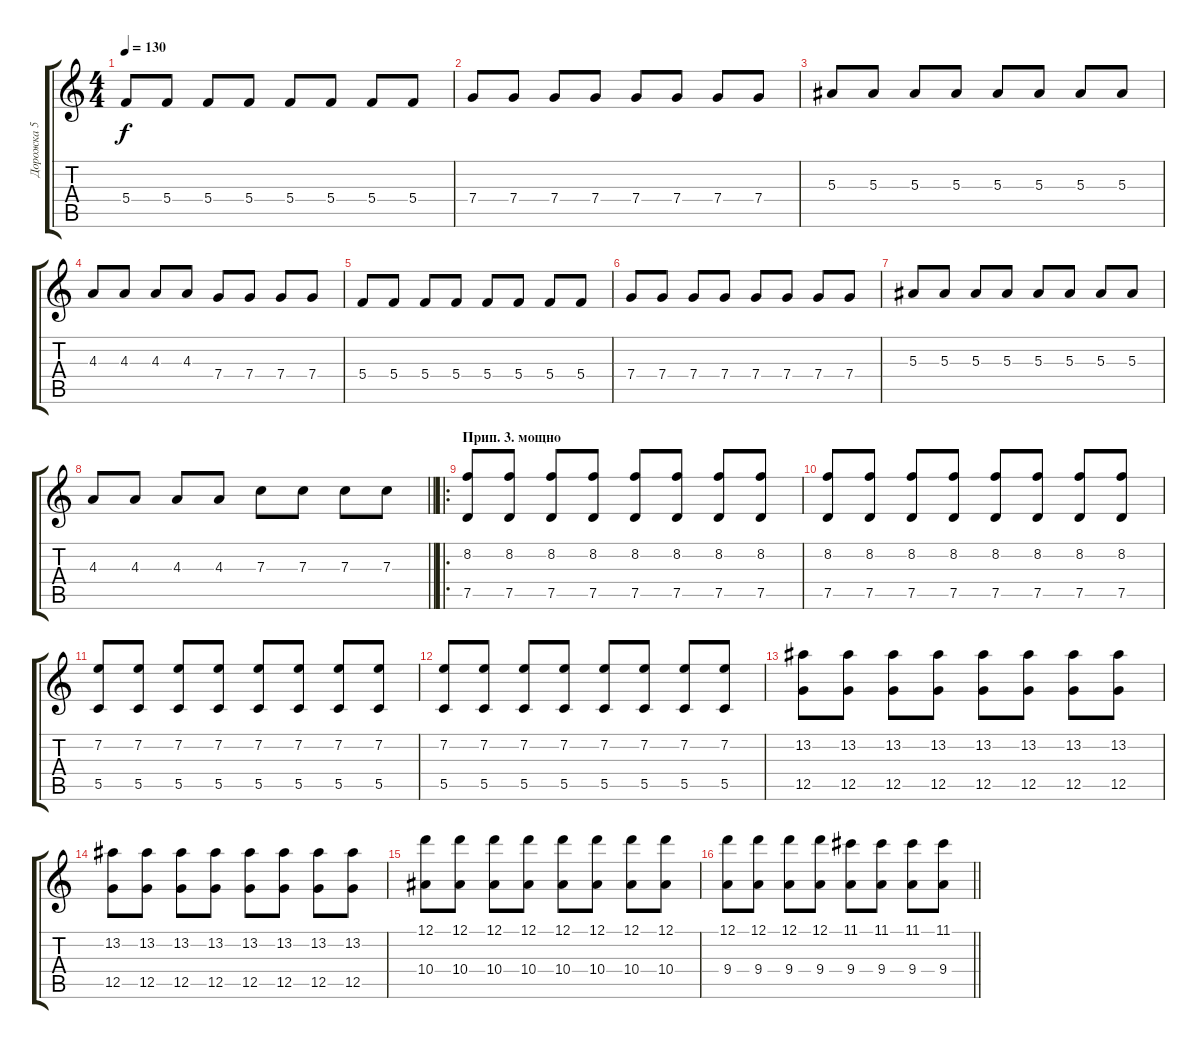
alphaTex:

\track ("Дорожка 5" "Дорожка 5") {instrument acousticguitarsteel}
\staff {score tabs}
\tuning (D4 A3 F3 C3 G2 D2) {hide}
\ts (4 4)
\tempo 130
\clef g2
\ks c
5.4.8{dy f} 5.4.8 5.4.8 5.4.8 5.4.8 5.4.8 5.4.8 5.4.8 |
7.4.8 7.4.8 7.4.8 7.4.8 7.4.8 7.4.8 7.4.8 7.4.8 |
5.3.8 5.3.8 5.3.8 5.3.8 5.3.8 5.3.8 5.3.8 5.3.8 |
4.3.8 4.3.8 4.3.8 4.3.8 7.4.8 7.4.8 7.4.8 7.4.8 |
5.4.8 5.4.8 5.4.8 5.4.8 5.4.8 5.4.8 5.4.8 5.4.8 |
7.4.8 7.4.8 7.4.8 7.4.8 7.4.8 7.4.8 7.4.8 7.4.8 |
5.3.8 5.3.8 5.3.8 5.3.8 5.3.8 5.3.8 5.3.8 5.3.8 |
\barLineRight lightlight
4.3.8 4.3.8 4.3.8 4.3.8 7.3.8 7.3.8 7.3.8 7.3.8 |
\ro
\section ("" "Прип. 3. мощно")
(8.2 7.5).8{volume 10 instrument distortionguitar} (8.2 7.5).8 (8.2 7.5).8 (8.2 7.5).8 (8.2 7.5).8 (8.2 7.5).8 (8.2 7.5).8 (8.2 7.5).8 |
(8.2 7.5).8 (8.2 7.5).8 (8.2 7.5).8 (8.2 7.5).8 (8.2 7.5).8 (8.2 7.5).8 (8.2 7.5).8 (8.2 7.5).8 |
(7.2 5.5).8 (7.2 5.5).8 (7.2 5.5).8 (7.2 5.5).8 (7.2 5.5).8 (7.2 5.5).8 (7.2 5.5).8 (7.2 5.5).8 |
(7.2 5.5).8 (7.2 5.5).8 (7.2 5.5).8 (7.2 5.5).8 (7.2 5.5).8 (7.2 5.5).8 (7.2 5.5).8 (7.2 5.5).8 |
(13.2 12.5).8 (13.2 12.5).8 (13.2 12.5).8 (13.2 12.5).8 (13.2 12.5).8 (13.2 12.5).8 (13.2 12.5).8 (13.2 12.5).8 |
(13.2 12.5).8 (13.2 12.5).8 (13.2 12.5).8 (13.2 12.5).8 (13.2 12.5).8 (13.2 12.5).8 (13.2 12.5).8 (13.2 12.5).8 |
(12.1 10.4).8 (12.1 10.4).8 (12.1 10.4).8 (12.1 10.4).8 (12.1 10.4).8 (12.1 10.4).8 (12.1 10.4).8 (12.1 10.4).8 |
\barLineRight lightlight
(12.1 9.4).8 (12.1 9.4).8 (12.1 9.4).8 (12.1 9.4).8 (11.1 9.4).8 (11.1 9.4).8 (11.1 9.4).8 (11.1 9.4).8
